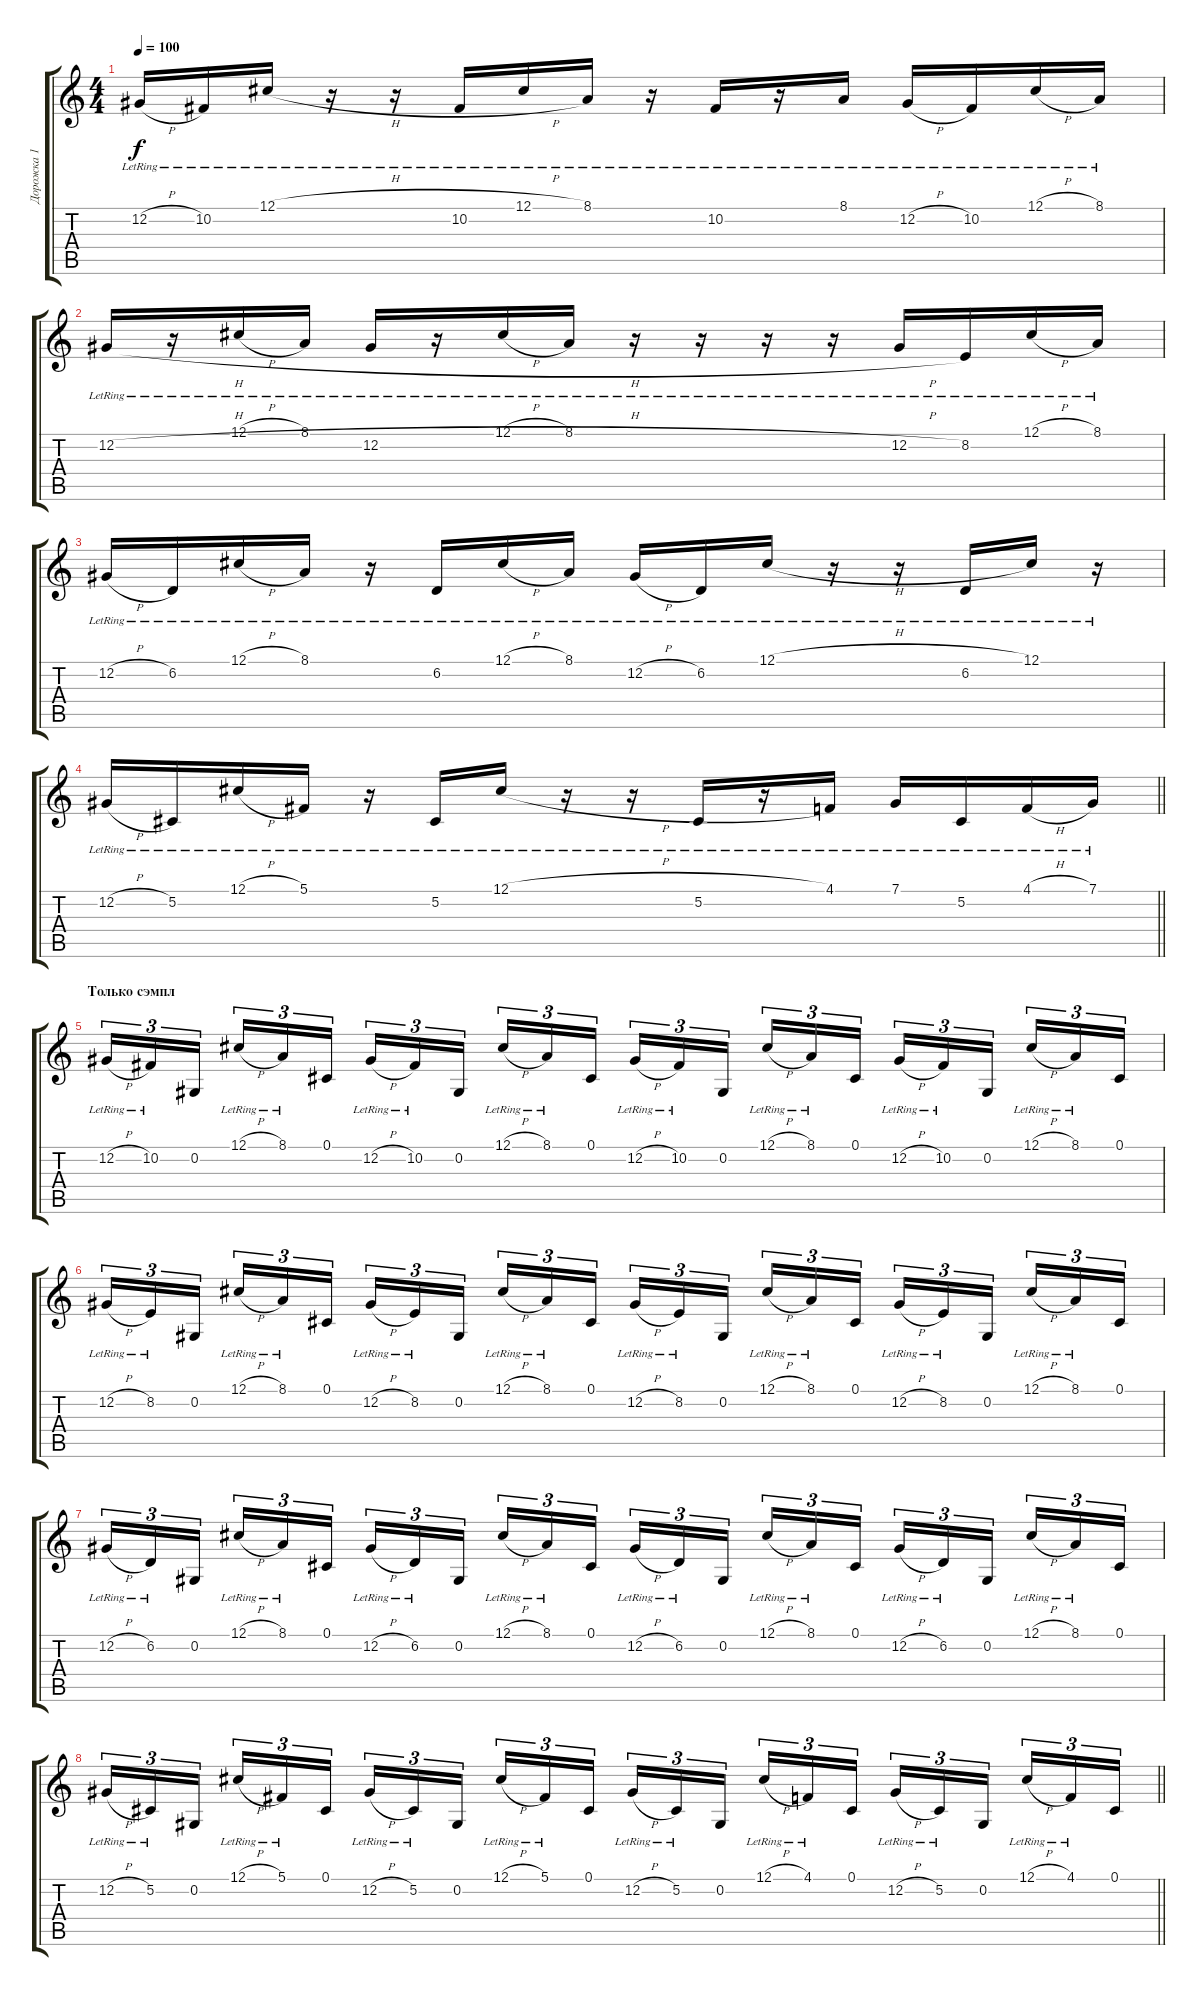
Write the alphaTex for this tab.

\track ("Дорожка 1" "Дорожка 1") {instrument stringensemble1}
\staff {score tabs}
\tuning (Db4 Ab3 E3 B2 Gb2 B1) {hide}
\ts (4 4)
\tempo 100
\clef g2
\ks c
12.2{h lr}.16{dy f} 10.2{lr}.16 12.1{h lr}.16 r.16 r.16 10.2{lr}.16 12.1{h lr}.16 8.1{lr}.16 r.16 10.2{lr}.16 r.16 8.1{lr}.16 12.2{h lr}.16 10.2{lr}.16 12.1{h lr}.16 8.1{lr}.16 |
12.2{h lr}.16 r.16 12.1{h lr}.16 8.1{lr}.16 12.2{h lr}.16 r.16 12.1{h lr}.16 8.1{lr}.16 r.16 r.16 r.16 r.16 12.2{h lr}.16 8.2{lr}.16 12.1{h lr}.16 8.1{lr}.16 |
12.2{h lr}.16 6.2{lr}.16 12.1{h lr}.16 8.1{lr}.16 r.16 6.2{lr}.16 12.1{h lr}.16 8.1{lr}.16 12.2{h lr}.16 6.2{lr}.16 12.1{h lr}.16 r.16 r.16 6.2{lr}.16 12.1{lr}.16 r.16 |
\barLineRight lightlight
12.2{h lr}.16 5.2{lr}.16 12.1{h lr}.16 5.1{lr}.16 r.16 5.2{lr}.16 12.1{h lr}.16 r.16 r.16 5.2{lr}.16 r.16 4.1{lr}.16 7.1{lr}.16 5.2{lr}.16 4.1{h lr}.16 7.1{lr}.16 |
\section ("" "Только сэмпл")
12.2{h lr}.16{tu (3 2)} 10.2{lr}.16{tu (3 2)} 0.2.16{tu (3 2) beam splitsecondary} 12.1{h lr}.16{tu (3 2)} 8.1{lr}.16{tu (3 2)} 0.1.16{tu (3 2)} 12.2{h lr}.16{tu (3 2)} 10.2{lr}.16{tu (3 2)} 0.2.16{tu (3 2) beam splitsecondary} 12.1{h lr}.16{tu (3 2)} 8.1{lr}.16{tu (3 2)} 0.1.16{tu (3 2)} 12.2{h lr}.16{tu (3 2)} 10.2{lr}.16{tu (3 2)} 0.2.16{tu (3 2) beam splitsecondary} 12.1{h lr}.16{tu (3 2)} 8.1{lr}.16{tu (3 2)} 0.1.16{tu (3 2)} 12.2{h lr}.16{tu (3 2)} 10.2{lr}.16{tu (3 2)} 0.2.16{tu (3 2) beam splitsecondary} 12.1{h lr}.16{tu (3 2)} 8.1{lr}.16{tu (3 2)} 0.1.16{tu (3 2)} |
12.2{h lr}.16{tu (3 2)} 8.2{lr}.16{tu (3 2)} 0.2.16{tu (3 2) beam splitsecondary} 12.1{h lr}.16{tu (3 2)} 8.1{lr}.16{tu (3 2)} 0.1.16{tu (3 2)} 12.2{h lr}.16{tu (3 2)} 8.2{lr}.16{tu (3 2)} 0.2.16{tu (3 2) beam splitsecondary} 12.1{h lr}.16{tu (3 2)} 8.1{lr}.16{tu (3 2)} 0.1.16{tu (3 2)} 12.2{h lr}.16{tu (3 2)} 8.2{lr}.16{tu (3 2)} 0.2.16{tu (3 2) beam splitsecondary} 12.1{h lr}.16{tu (3 2)} 8.1{lr}.16{tu (3 2)} 0.1.16{tu (3 2)} 12.2{h lr}.16{tu (3 2)} 8.2{lr}.16{tu (3 2)} 0.2.16{tu (3 2) beam splitsecondary} 12.1{h lr}.16{tu (3 2)} 8.1{lr}.16{tu (3 2)} 0.1.16{tu (3 2)} |
12.2{h lr}.16{tu (3 2)} 6.2{lr}.16{tu (3 2)} 0.2.16{tu (3 2) beam splitsecondary} 12.1{h lr}.16{tu (3 2)} 8.1{lr}.16{tu (3 2)} 0.1.16{tu (3 2)} 12.2{h lr}.16{tu (3 2)} 6.2{lr}.16{tu (3 2)} 0.2.16{tu (3 2) beam splitsecondary} 12.1{h lr}.16{tu (3 2)} 8.1{lr}.16{tu (3 2)} 0.1.16{tu (3 2)} 12.2{h lr}.16{tu (3 2)} 6.2{lr}.16{tu (3 2)} 0.2.16{tu (3 2) beam splitsecondary} 12.1{h lr}.16{tu (3 2)} 8.1{lr}.16{tu (3 2)} 0.1.16{tu (3 2)} 12.2{h lr}.16{tu (3 2)} 6.2{lr}.16{tu (3 2)} 0.2.16{tu (3 2) beam splitsecondary} 12.1{h lr}.16{tu (3 2)} 8.1{lr}.16{tu (3 2)} 0.1.16{tu (3 2)} |
\barLineRight lightlight
12.2{h lr}.16{tu (3 2)} 5.2{lr}.16{tu (3 2)} 0.2.16{tu (3 2) beam splitsecondary} 12.1{h lr}.16{tu (3 2)} 5.1{lr}.16{tu (3 2)} 0.1.16{tu (3 2)} 12.2{h lr}.16{tu (3 2)} 5.2{lr}.16{tu (3 2)} 0.2.16{tu (3 2) beam splitsecondary} 12.1{h lr}.16{tu (3 2)} 5.1{lr}.16{tu (3 2)} 0.1.16{tu (3 2)} 12.2{h lr}.16{tu (3 2)} 5.2{lr}.16{tu (3 2)} 0.2.16{tu (3 2) beam splitsecondary} 12.1{h lr}.16{tu (3 2)} 4.1{lr}.16{tu (3 2)} 0.1.16{tu (3 2)} 12.2{h lr}.16{tu (3 2)} 5.2{lr}.16{tu (3 2)} 0.2.16{tu (3 2) beam splitsecondary} 12.1{h lr}.16{tu (3 2)} 4.1{lr}.16{tu (3 2)} 0.1.16{tu (3 2)}
